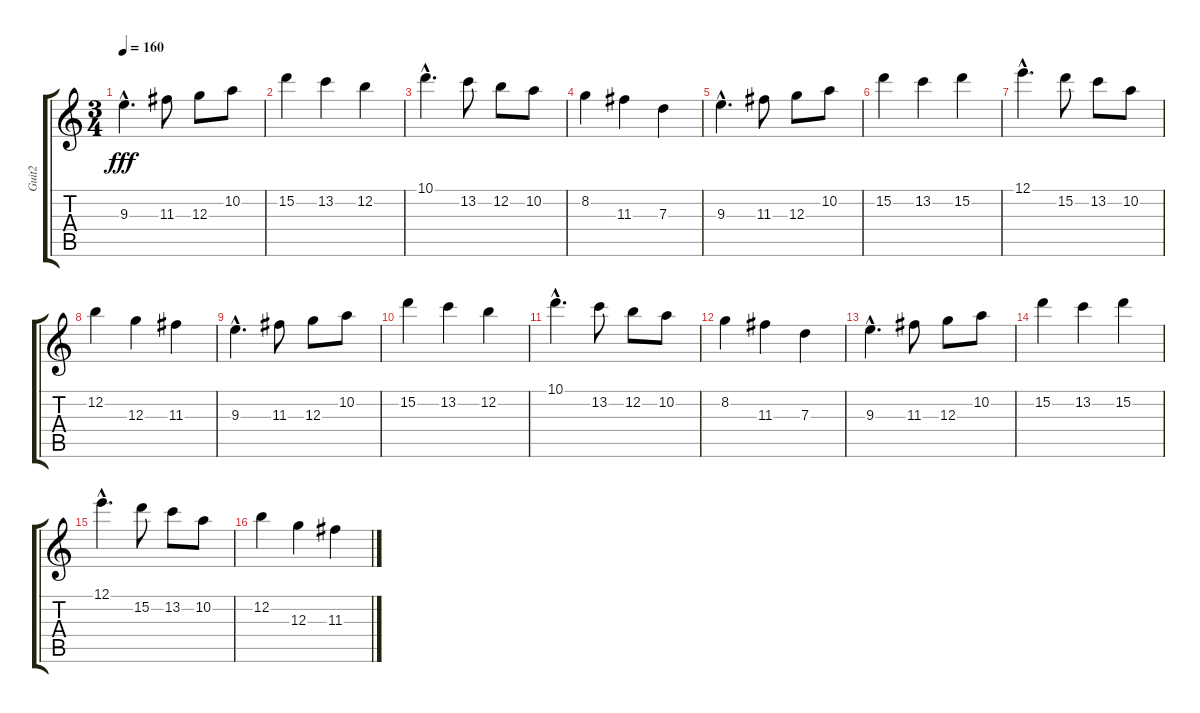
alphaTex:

\track ("Guit2" "Guit2") {instrument electricguitarclean}
\staff {score tabs}
\tuning (E4 B3 G3 D3 A2 E2) {hide}
\ts (3 4)
\tempo 160
\clef g2
\ks c
9.3{hac}.4{d dy fff} 11.3.8 12.3.8 10.2.8 |
15.2.4 13.2.4 12.2.4 |
10.1{hac}.4{d} 13.2.8 12.2.8 10.2.8 |
8.2.4 11.3.4 7.3.4 |
9.3{hac}.4{d} 11.3.8 12.3.8 10.2.8 |
15.2.4 13.2.4 15.2.4 |
12.1{hac}.4{d} 15.2.8 13.2.8 10.2.8 |
12.2.4 12.3.4 11.3.4 |
9.3{hac}.4{d} 11.3.8 12.3.8 10.2.8 |
15.2.4 13.2.4 12.2.4 |
10.1{hac}.4{d} 13.2.8 12.2.8 10.2.8 |
8.2.4 11.3.4 7.3.4 |
9.3{hac}.4{d} 11.3.8 12.3.8 10.2.8 |
15.2.4 13.2.4 15.2.4 |
12.1{hac}.4{d} 15.2.8 13.2.8 10.2.8 |
12.2.4 12.3.4 11.3.4
